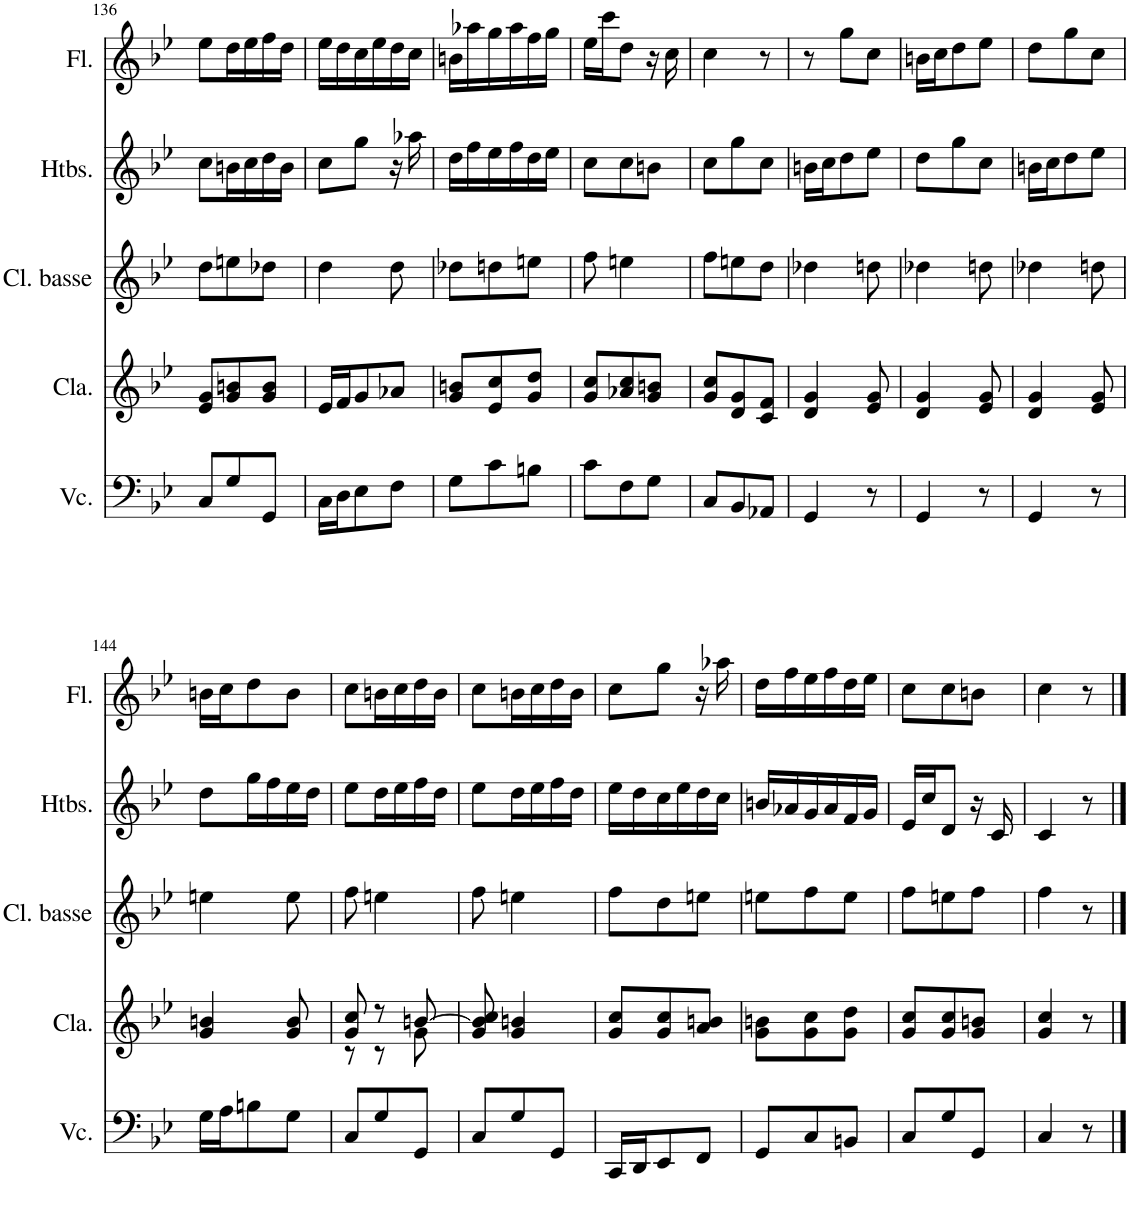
**kern	**kern	**kern	**kern	**kern
*part5	*part4	*part3	*part2	*part1
*staff5	*staff4	*staff3	*staff2	*staff1
*I"Violoncelle	*I"Clavecin	*I"Clarinette Basse, Clarinet	*I"Hautbois, Oboe	*I"Flûte, Flute
*I'Vc.	*I'Cla.	*I'Cl. basse	*I'Htbs.	*I'Fl.
!!LO:PB:g=z
*clefF4	*clefG2	*clefG2	*clefG2	*clefG2
*	*	*Trd8c14	*	*
*k[b-e-]	*k[b-e-]	*k[b-e-]	*k[b-e-]	*k[b-e-]
*M3/8	*M3/8	*M3/8	*M3/8	*M3/8
=136	=136	=136	=136	=136
8C/L	8e-/ 8g/L	8dd\L	8cc\L	8ee-\L
8G/	8g/ 8bn/	8een\	16bn\L	16dd\L
.	.	.	16cc\	16ee-\
8GG/J	8g/ 8b/J	8dd-X\J	16dd\	16ff\
.	.	.	16b\JJ	16dd\JJ
=137	=137	=137	=137	=137
16C\LL	16e-/LL	4dd\	8cc\L	16ee-\LL
16D\J	16f/J	.	.	16dd\
8E-\	8g/	.	8gg\J	16cc\
.	.	.	.	16ee-\
8F\J	8a-X/J	8dd\	16r	16dd\
.	.	.	16aa-X\	16cc\JJ
=138	=138	=138	=138	=138
8G\L	8g/ 8bn/L	8dd-X\L	16dd\LL	16bn\LL
.	.	.	16ff\	16aa-X\
8c\	8e-/ 8cc/	8ddn\	16ee-\	16gg\
.	.	.	16ff\	16aa-\
8Bn\J	8g/ 8dd/J	8een\J	16dd\	16ff\
.	.	.	16ee-\JJ	16gg\JJ
=139	=139	=139	=139	=139
8c\L	8g/ 8cc/L	8ff\	8cc\L	16ee-\LL
.	.	.	.	16ccc\J
8F\	8a-X/ 8cc/	4een\	8cc\	8dd\J
8G\J	8g/ 8bn/J	.	8bn\J	16r
.	.	.	.	16cc\
=140	=140	=140	=140	=140
8C/L	8g/ 8cc/L	8ff\L	8cc\L	4cc\
8BB-/	8d/ 8g/	8een\	8gg\	.
8AA-X/J	8c/ 8f/J	8dd\J	8cc\J	8r
=141	=141	=141	=141	=141
4GG/	4d/ 4g/	4dd-X\	16bn\LL	8r
.	.	.	16cc\J	.
.	.	.	8dd\	8gg\L
8r	8e-/ 8g/	8ddn\	8ee-\J	8cc\J
=142	=142	=142	=142	=142
4GG/	4d/ 4g/	4dd-X\	8dd\L	16bn\LL
.	.	.	.	16cc\J
.	.	.	8gg\	8dd\
8r	8e-/ 8g/	8ddn\	8cc\J	8ee-\J
=143	=143	=143	=143	=143
4GG/	4d/ 4g/	4dd-X\	16bn\LL	8dd\L
.	.	.	16cc\J	.
.	.	.	8dd\	8gg\
8r	8e-/ 8g/	8ddn\	8ee-\J	8cc\J
!!LO:LB:g=z
=144	=144	=144	=144	=144
16G\LL	4g/ 4bn/	4een\	8dd\L	16bn\LL
16A\J	.	.	.	16cc\J
8Bn\	.	.	16gg\L	8dd\
.	.	.	16ff\	.
8G\J	8g/ 8b/	8ee\	16ee-\	8b\J
.	.	.	16dd\JJ	.
=145	=145	=145	=145	=145
*	*^	*	*	*
8C/L	8g/ 8cc/	8r	8ff\	8ee-\L	8cc\L
8G/	8r	8r	4een\	16dd\L	16bn\L
.	.	.	.	16ee-\	16cc\
8GG/J	[8bn/	8g\	.	16ff\	16dd\
.	.	.	.	16dd\JJ	16b\JJ
*	*v	*v	*	*	*
=146	=146	=146	=146	=146
8C/L	8g/ 8b/] 8cc/	8ff\	8ee-\L	8cc\L
8G/	4g/ 4bn/	4een\	16dd\L	16bn\L
.	.	.	16ee-\	16cc\
8GG/J	.	.	16ff\	16dd\
.	.	.	16dd\JJ	16b\JJ
=147	=147	=147	=147	=147
16CC/LL	8g/ 8cc/L	8ff\L	16ee-\LL	8cc\L
16DD/J	.	.	16dd\	.
8EE-/	8g/ 8cc/	8dd\	16cc\	8gg\J
.	.	.	16ee-\	.
8FF/J	8a/ 8bn/J	8een\J	16dd\	16r
.	.	.	16cc\JJ	16aa-X\
=148	=148	=148	=148	=148
8GG/L	8g\ 8bn\L	8een\L	16bn/LL	16dd\LL
.	.	.	16a-X/	16ff\
8C/	8g\ 8cc\	8ff\	16g/	16ee-\
.	.	.	16a-/	16ff\
8BBn/J	8g\ 8dd\J	8ee\J	16f/	16dd\
.	.	.	16g/JJ	16ee-\JJ
=149	=149	=149	=149	=149
8C/L	8g/ 8cc/L	8ff\L	16e-/LL	8cc\L
.	.	.	16cc/J	.
8G/	8g/ 8cc/	8een\	8d/J	8cc\
8GG/J	8g/ 8bn/J	8ff\J	16r	8bn\J
.	.	.	16c/	.
=150	=150	=150	=150	=150
4C/	4g/ 4cc/	4ff\	4c/	4cc\
8r	8r	8r	8r	8r
==	==	==	==	==
*-	*-	*-	*-	*-
